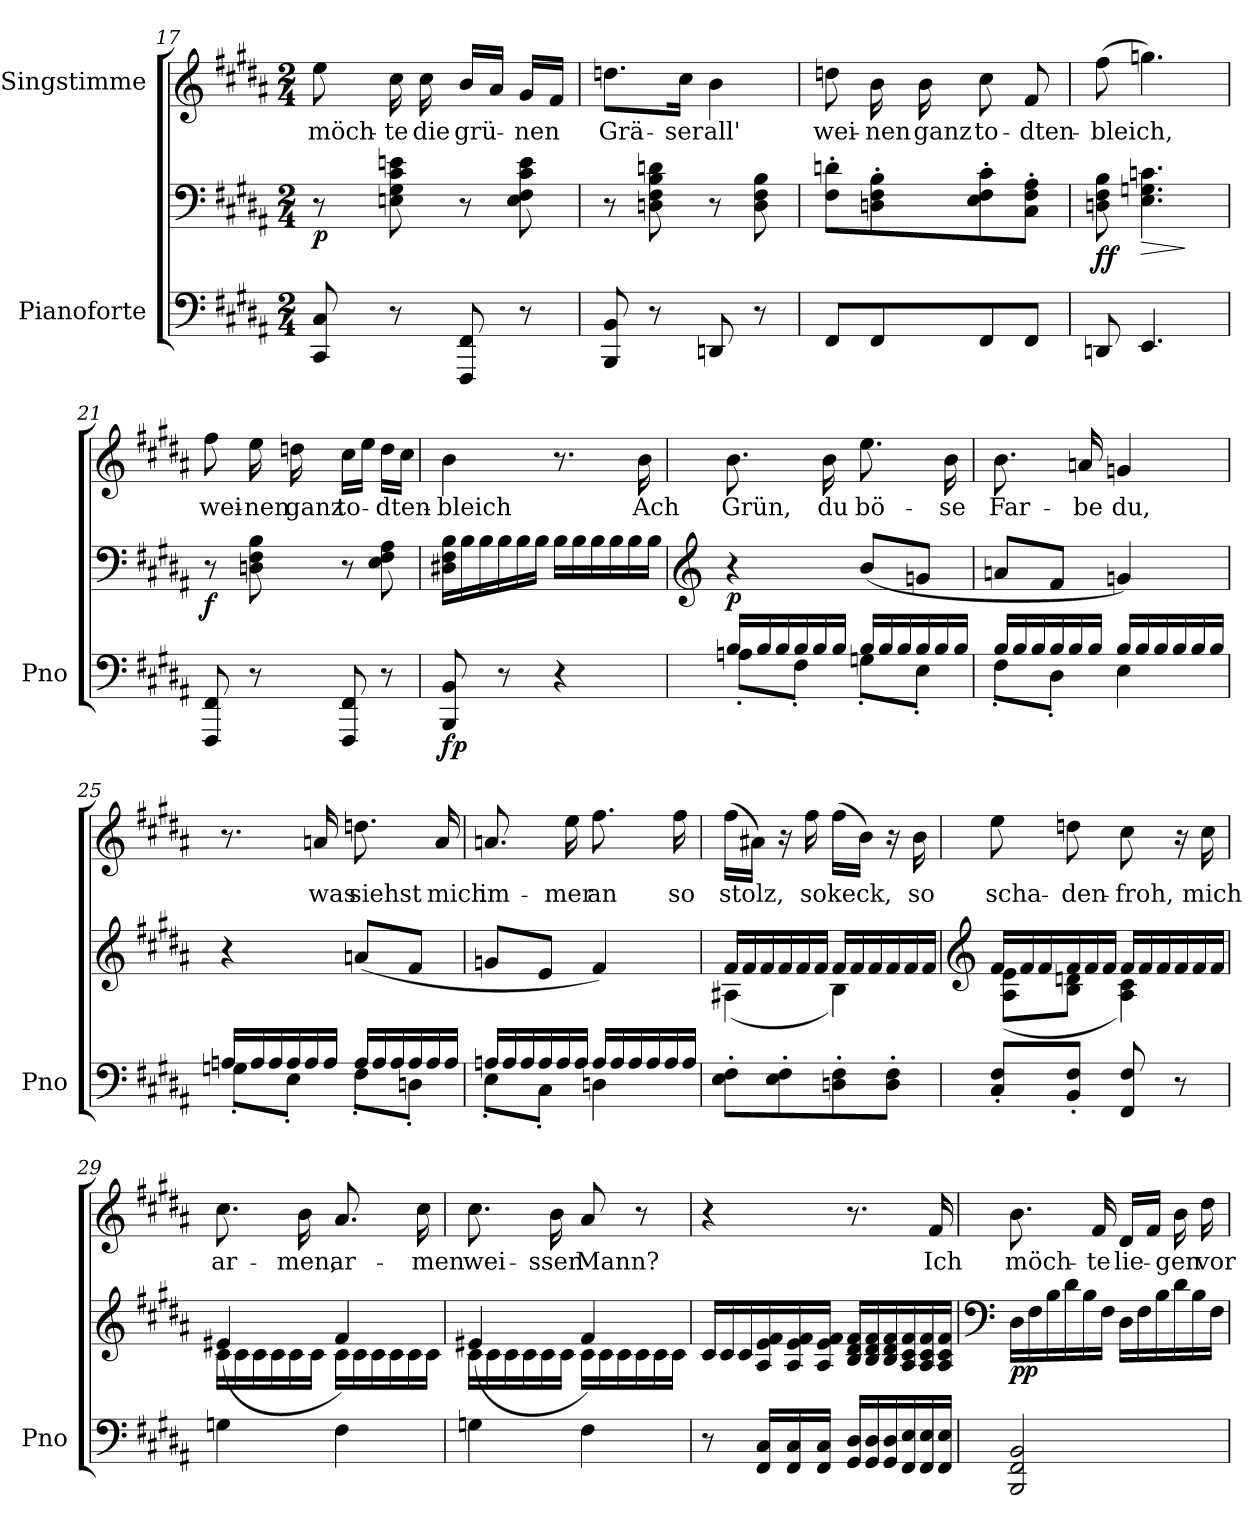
**kern	**kern	**dynam	**kern	**text
*part2	*part2	*part2	*part1	*part1
*staff3	*staff2	*staff2/3	*staff1	*staff1
*I"Pianoforte	*	*	*I"Singstimme	*
*I'Pno	*	*	*	*
*clefF4	*clefF4	*	*clefG2	*
*k[f#c#g#d#a#]	*k[f#c#g#d#a#]	*	*k[f#c#g#d#a#]	*
*M2/4	*M2/4	*	*M2/4	*
=17	=17	=17	=17	=17
!	!	!LO:DY:b	!	!
8CC#/ 8C#/	8r	p	8ee\	möch-
8r	8En\ 8G#\ 8c#\ 8en\	.	16cc#\	-te
.	.	.	16cc#\	die
8FFF#/ 8FF#/	8r	.	16b/LL	grü-
.	.	.	16a#/JJ	.
8r	8E\ 8F#\ 8c#\ 8e\	.	16g#/LL	-nen
.	.	.	16f#/JJ	.
=18	=18	=18	=18	=18
8BBB/ 8BB/	8r	.	8.ddn\L	Grä-
8r	8Dn\ 8F#\ 8B\ 8dn\	.	.	.
.	.	.	16cc#\Jk	-ser
8DDn/	8r	.	4b\	all'
8r	8D\ 8F#\ 8B\	.	.	.
=19	=19	=19	=19	=19
8FF#/L	8F#\' 8dn\'L	.	8ddn\	wei-
8FF#/	8Dn\' 8F#\' 8B\'	.	16b\	-nen
.	.	.	16b\	ganz
8FF#/	8E\' 8F#\' 8c#\'	.	8cc#\	to-
8FF#/J	8C#\' 8F#\' 8A#\'J	.	8f#/	-dten-
=20	=20	=20	=20	=20
!	!	!LO:DY:b	!	!
8DDn/	8Dn\ 8F#\ 8B\	ff	(8ff#\	-bleich,
!	!	!LO:HP:b	!	!
4.EE/	4.E\ 4.Gn\ 4.cn\	>	4.ggn\)	.
.	.	]	.	.
=21	=21	=21	=21	=21
!	!	!LO:DY:b	!	!
8FFF#/ 8FF#/	8r	f	8ff#\	wei-
8r	8Dn\ 8F#\ 8B\	.	16ee\	-nen
.	.	.	16ddn\	ganz
8FFF#/ 8FF#/	8r	.	16cc#\LL	to-
.	.	.	16ee\JJ	.
8r	8E\ 8F#\ 8A#\	.	16dd\LL	-dten-
.	.	.	16cc#\JJ	.
=22	=22	=22	=22	=22
*	*Xtuplet	*	*	*
!	!	!LO:DY:b=2	!	!
8BBB/ 8BB/	24D#X\ 24F#\ 24B\LL	fp	4b\	-bleich
.	24B\	.	.	.
.	24B\	.	.	.
8r	24B\	.	.	.
.	24B\	.	.	.
.	24B\JJ	.	.	.
4r	24B\LL	.	8.r	.
.	24B\	.	.	.
.	24B\	.	.	.
.	24B\	.	.	.
.	24B\	.	.	.
.	.	.	16b\	Ach
.	24B\JJ	.	.	.
=23	=23	=23	=23	=23
*	*clefG2	*	*	*
*Xtuplet	*	*	*	*
*^	*	*	*	*
!	!	!	!LO:DY:b	!	!
24B/LL	8An'\L	4r	p	8.b\	Grün,
24B/	.	.	.	.	.
24B/	.	.	.	.	.
24B/	8F#'\J	.	.	.	.
24B/	.	.	.	.	.
.	.	.	.	16b\	du
24B/JJ	.	.	.	.	.
24B/LL	8Gn'\L	(8b/L	.	8.ee\	bö-
24B/	.	.	.	.	.
24B/	.	.	.	.	.
24B/	8E'\J	8gn/J	.	.	.
24B/	.	.	.	.	.
.	.	.	.	16b\	-se
24B/JJ	.	.	.	.	.
=24	=24	=24	=24	=24	=24
24B/LL	8F#'\L	8an/L	.	8.b\	Far-
24B/	.	.	.	.	.
24B/	.	.	.	.	.
24B/	8D#'\J	8f#/J	.	.	.
24B/	.	.	.	.	.
.	.	.	.	16an/	-be
24B/JJ	.	.	.	.	.
24B/LL	4E\	4gn/)	.	4gn/	du,
24B/	.	.	.	.	.
24B/	.	.	.	.	.
24B/	.	.	.	.	.
24B/	.	.	.	.	.
24B/JJ	.	.	.	.	.
=25	=25	=25	=25	=25	=25
24An/LL	8Gn'\L	4r	.	8.r	.
24A/	.	.	.	.	.
24A/	.	.	.	.	.
24A/	8E'\J	.	.	.	.
24A/	.	.	.	.	.
.	.	.	.	16an/	was
24A/JJ	.	.	.	.	.
24A/LL	8F#'\L	(8an/L	.	8.ddn\	siehst
24A/	.	.	.	.	.
24A/	.	.	.	.	.
24A/	8Dn'\J	8f#/J	.	.	.
24A/	.	.	.	.	.
.	.	.	.	16a/	mich
24A/JJ	.	.	.	.	.
=26	=26	=26	=26	=26	=26
24An/LL	8E'\L	8gn/L	.	8.an/	im-
24A/	.	.	.	.	.
24A/	.	.	.	.	.
24A/	8C#'\J	8e/J	.	.	.
24A/	.	.	.	.	.
.	.	.	.	16ee\	-mer
24A/JJ	.	.	.	.	.
24A/LL	4Dn\	4f#/)	.	8.ff#\	an
24A/	.	.	.	.	.
24A/	.	.	.	.	.
24A/	.	.	.	.	.
24A/	.	.	.	.	.
.	.	.	.	16ff#\	so
24A/JJ	.	.	.	.	.
*v	*v	*	*	*	*
=27	=27	=27	=27	=27
*	*^	*	*	*
8E\' 8F#\'L	24f#/LL	(4A#X\	.	(16ff#\LL	stolz,
.	24f#/	.	.	.	.
.	.	.	.	16a#X\JJ)	.
.	24f#/	.	.	.	.
8E\' 8F#\'	24f#/	.	.	16r	.
.	24f#/	.	.	.	.
.	.	.	.	16ff#\	so
.	24f#/JJ	.	.	.	.
8Dn\' 8F#\'	24f#/LL	4B\)	.	(16ff#\LL	keck,
.	24f#/	.	.	.	.
.	.	.	.	16b\JJ)	.
.	24f#/	.	.	.	.
8D\' 8F#\'J	24f#/	.	.	16r	.
.	24f#/	.	.	.	.
.	.	.	.	16b\	so
.	24f#/JJ	.	.	.	.
=28	=28	=28	=28	=28	=28
*	*clefG2	*	*	*	*
8C#/' 8F#/'L	24f#/LL	(8A#\ 8e\L	.	8ee\	scha-
.	24f#/	.	.	.	.
.	24f#/	.	.	.	.
8BB/' 8F#/'J	24f#/	8B\ 8dn\J	.	8ddn\	-den-
.	24f#/	.	.	.	.
.	24f#/JJ	.	.	.	.
8FF#/ 8F#/	24f#/LL	4A#\ 4c#\)	.	8cc#\	-froh,
.	24f#/	.	.	.	.
.	24f#/	.	.	.	.
8r	24f#/	.	.	16r	.
.	24f#/	.	.	.	.
.	.	.	.	16cc#\	mich
.	24f#/JJ	.	.	.	.
=29	=29	=29	=29	=29	=29
4Gn\	24c#\LL	(4e#X/	.	8.cc#\	ar-
.	24c#\	.	.	.	.
.	24c#\	.	.	.	.
.	24c#\	.	.	.	.
.	24c#\	.	.	.	.
.	.	.	.	16b\	-men,
.	24c#\JJ	.	.	.	.
4F#\	24c#\LL	4f#/)	.	8.a#/	ar-
.	24c#\	.	.	.	.
.	24c#\	.	.	.	.
.	24c#\	.	.	.	.
.	24c#\	.	.	.	.
.	.	.	.	16cc#\	-men
.	24c#\JJ	.	.	.	.
=30	=30	=30	=30	=30	=30
4Gn\	24c#\LL	(4e#X/	.	8.cc#\	wei-
.	24c#\	.	.	.	.
.	24c#\	.	.	.	.
.	24c#\	.	.	.	.
.	24c#\	.	.	.	.
.	.	.	.	16b\	-ssen
.	24c#\JJ	.	.	.	.
4F#\	24c#\LL	4f#/)	.	8a#/	Mann?
.	24c#\	.	.	.	.
.	24c#\	.	.	.	.
.	24c#\	.	.	8r	.
.	24c#\	.	.	.	.
.	24c#\JJ	.	.	.	.
*	*v	*v	*	*	*
=31	=31	=31	=31	=31
8r	24c#/LL	.	4r	.
.	24c#/	.	.	.
.	24c#/	.	.	.
24FF#/ 24C#/LL	24A#/ 24e/ 24f#/	.	.	.
24FF#/ 24C#/	24A#/ 24e/ 24f#/	.	.	.
24FF#/ 24C#/JJ	24A#/ 24e/ 24f#/JJ	.	.	.
24GG#/ 24D#/LL	24B/ 24d#/ 24f#/LL	.	8.r	.
24GG#/ 24D#/	24B/ 24d#/ 24f#/	.	.	.
24GG#/ 24D#/	24B/ 24d#/ 24f#/	.	.	.
24FF#/ 24E/	24A#/ 24c#/ 24f#/	.	.	.
24FF#/ 24E/	24A#/ 24c#/ 24f#/	.	.	.
.	.	.	16f#/	Ich
24FF#/ 24E/JJ	24A#/ 24c#/ 24f#/JJ	.	.	.
=32	=32	=32	=32	=32
*	*clefF4	*	*	*
!	!	!LO:DY:b	!	!
2BBB/ 2FF#/ 2BB/	24D#\LL	pp	8.b\	möch-
.	24F#\	.	.	.
.	24B\	.	.	.
.	24d#\	.	.	.
.	24B\	.	.	.
.	.	.	16f#/	-te
.	24F#\JJ	.	.	.
.	24D#\LL	.	16d#/LL	lie-
.	24F#\	.	.	.
.	.	.	16f#/JJ	.
.	24B\	.	.	.
.	24d#\	.	16b\	-gen
.	24B\	.	.	.
.	.	.	16dd#\	vor
.	24F#\JJ	.	.	.
=	=	=	=	=
*-	*-	*-	*-	*-
